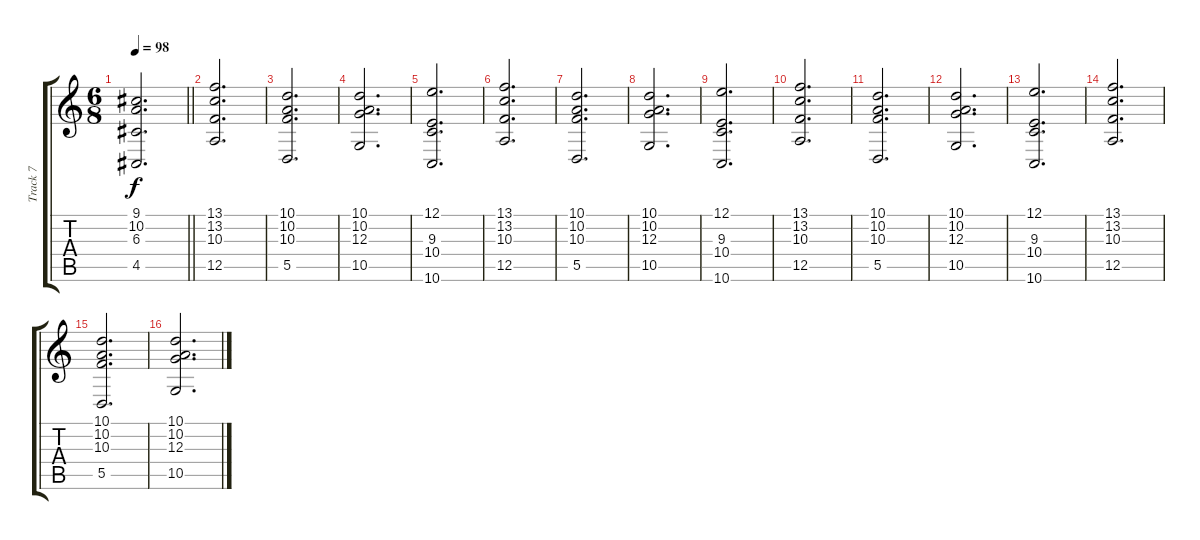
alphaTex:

\track ("Track 7" "Track 7") {instrument stringensemble1}
\staff {score tabs}
\tuning (E4 B3 G3 D3 A2 D2) {hide}
\ts (6 8)
\tempo 98
\clef g2
\barLineRight lightlight
\ks c
(9.1 10.2 6.3 4.5).2{d dy f} |
(13.1 13.2 10.3 12.5).2{d} |
(10.1 10.2 10.3 5.5).2{d} |
(10.1 10.2 12.3 10.5).2{d} |
(12.1 9.3 10.4 10.6).2{d} |
(13.1 13.2 10.3 12.5).2{d} |
(10.1 10.2 10.3 5.5).2{d} |
(10.1 10.2 12.3 10.5).2{d} |
(12.1 9.3 10.4 10.6).2{d} |
(13.1 13.2 10.3 12.5).2{d} |
(10.1 10.2 10.3 5.5).2{d} |
(10.1 10.2 12.3 10.5).2{d} |
(12.1 9.3 10.4 10.6).2{d} |
(13.1 13.2 10.3 12.5).2{d} |
(10.1 10.2 10.3 5.5).2{d} |
(10.1 10.2 12.3 10.5).2{d}
